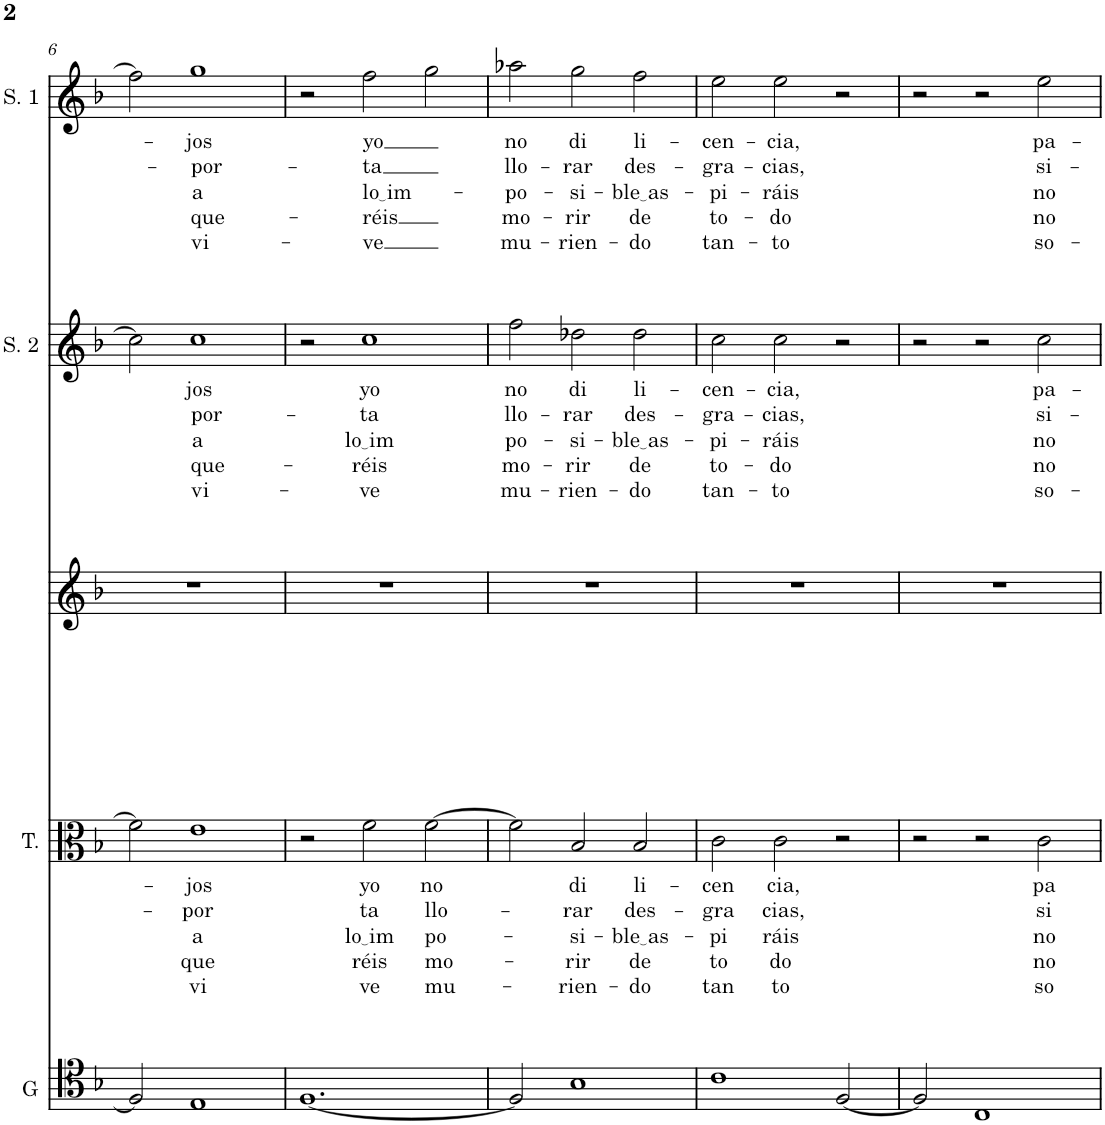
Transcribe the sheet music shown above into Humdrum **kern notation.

**kern	**kern	**text	**text	**text	**text	**text	**kern	**kern	**text	**text	**text	**text	**text	**kern	**text	**text	**text	**text	**text
*part5	*part4	*part4	*part4	*part4	*part4	*part4	*part3	*part2	*part2	*part2	*part2	*part2	*part2	*part1	*part1	*part1	*part1	*part1	*part1
*staff5	*staff4	*staff4	*staff4	*staff4	*staff4	*staff4	*staff3	*staff2	*staff2	*staff2	*staff2	*staff2	*staff2	*staff1	*staff1	*staff1	*staff1	*staff1	*staff1
*I"Guión	*I"Tenor	*	*	*	*	*	*I"A. Bu.	*I"Soprano 2	*	*	*	*	*	*I"Soprano 1	*	*	*	*	*
*I'G	*I'T.	*	*	*	*	*	*	*I'S. 2	*	*	*	*	*	*I'S. 1	*	*	*	*	*
!!LO:PB:g=z
*clefC4	*clefC3	*	*	*	*	*	*clefG2	*clefG2	*	*	*	*	*	*clefG2	*	*	*	*	*
*k[b-]	*k[b-]	*	*	*	*	*	*k[b-]	*k[b-]	*	*	*	*	*	*k[b-]	*	*	*	*	*
*M3/2	*M3/2	*	*	*	*	*	*M3/2	*M3/2	*	*	*	*	*	*M3/2	*	*	*	*	*
=6	=6	=6	=6	=6	=6	=6	=6	=6	=6	=6	=6	=6	=6	=6	=6	=6	=6	=6	=6
2F/]	2f\]	.	.	.	.	.	1.r	2cc\]	.	.	.	.	.	2ff\]	.	.	.	.	.
!	!	!LO:LY:b	!LO:LY:b	!LO:LY:b	!LO:LY:b	!LO:LY:b	!	!	!LO:LY:b	!LO:LY:b	!LO:LY:b	!LO:LY:b	!LO:LY:b	!	!LO:LY:b	!LO:LY:b	!LO:LY:b	!LO:LY:b	!LO:LY:b
1E	1e	-jos	-por	a	que	vi	.	1cc	-jos	-por-	a	que-	vi-	1gg	-jos	-por-	a	que-	vi-
=7	=7	=7	=7	=7	=7	=7	=7	=7	=7	=7	=7	=7	=7	=7	=7	=7	=7	=7	=7
[1.F	2r	.	.	.	.	.	1.r	2r	.	.	.	.	.	2r	.	.	.	.	.
!	!	!LO:LY:b	!LO:LY:b	!LO:LY:b	!LO:LY:b	!LO:LY:b	!	!	!LO:LY:b	!LO:LY:b	!LO:LY:b	!LO:LY:b	!LO:LY:b	!	!LO:LY:b	!LO:LY:b	!LO:LY:b	!LO:LY:b	!LO:LY:b
.	2f\	yo	-ta	lo im	-réis	-ve	.	1cc	yo	-ta	lo im	-réis	-ve	2ff\	yo	-ta	lo im	-réis	-ve
!	!	!LO:LY:b	!LO:LY:b	!LO:LY:b	!LO:LY:b	!LO:LY:b	!	!	!	!	!	!	!	!	!	!	!	!	!
.	[2f\	no	llo-	po-	mo-	mu-	.	.	.	.	.	.	.	2gg\	.	.	.	.	.
=8	=8	=8	=8	=8	=8	=8	=8	=8	=8	=8	=8	=8	=8	=8	=8	=8	=8	=8	=8
!	!	!	!	!	!	!	!	!	!LO:LY:b	!LO:LY:b	!LO:LY:b	!LO:LY:b	!LO:LY:b	!	!LO:LY:b	!LO:LY:b	!LO:LY:b	!LO:LY:b	!LO:LY:b
2F/]	2f\]	.	.	.	.	.	1.r	2ff\	no	llo-	-po-	mo-	mu-	2aa-X\	no	llo-	-po-	mo-	mu-
!	!	!LO:LY:b	!LO:LY:b	!LO:LY:b	!LO:LY:b	!LO:LY:b	!	!	!LO:LY:b	!LO:LY:b	!LO:LY:b	!LO:LY:b	!LO:LY:b	!	!LO:LY:b	!LO:LY:b	!LO:LY:b	!LO:LY:b	!LO:LY:b
1B-	2B-/	di	-rar	-si-	-rir	-rien-	.	2dd-X\	di	-rar	-si-	-rir	-rien-	2gg\	di	-rar	-si-	-rir	-rien-
!	!	!LO:LY:b	!LO:LY:b	!LO:LY:b	!LO:LY:b	!LO:LY:b	!	!	!LO:LY:b	!LO:LY:b	!LO:LY:b	!LO:LY:b	!LO:LY:b	!	!LO:LY:b	!LO:LY:b	!LO:LY:b	!LO:LY:b	!LO:LY:b
.	2B-/	li-	des-	ble as	de	-do	.	2dd-\	li-	des-	ble as	de	-do	2ff\	li-	des-	ble as	de	-do
=9	=9	=9	=9	=9	=9	=9	=9	=9	=9	=9	=9	=9	=9	=9	=9	=9	=9	=9	=9
!	!	!LO:LY:b	!LO:LY:b	!LO:LY:b	!LO:LY:b	!LO:LY:b	!	!	!LO:LY:b	!LO:LY:b	!LO:LY:b	!LO:LY:b	!LO:LY:b	!	!LO:LY:b	!LO:LY:b	!LO:LY:b	!LO:LY:b	!LO:LY:b
1c	2c\	-cen	-gra	-pi	to	tan	1.r	2cc\	-cen-	-gra-	-pi-	to-	tan-	2ee\	-cen-	-gra-	-pi-	to-	tan-
!	!	!LO:LY:b	!LO:LY:b	!LO:LY:b	!LO:LY:b	!LO:LY:b	!	!	!LO:LY:b	!LO:LY:b	!LO:LY:b	!LO:LY:b	!LO:LY:b	!	!LO:LY:b	!LO:LY:b	!LO:LY:b	!LO:LY:b	!LO:LY:b
.	2c\	-cia,	-cias,	-ráis	-do	-to	.	2cc\	-cia,	-cias,	-ráis	-do	-to	2ee\	-cia,	-cias,	-ráis	-do	-to
[2F/	2r	.	.	.	.	.	.	2r	.	.	.	.	.	2r	.	.	.	.	.
=10	=10	=10	=10	=10	=10	=10	=10	=10	=10	=10	=10	=10	=10	=10	=10	=10	=10	=10	=10
2F/]	2r	.	.	.	.	.	1.r	2r	.	.	.	.	.	2r	.	.	.	.	.
1C	2r	.	.	.	.	.	.	2r	.	.	.	.	.	2r	.	.	.	.	.
!	!	!LO:LY:b	!LO:LY:b	!LO:LY:b	!LO:LY:b	!LO:LY:b	!	!	!LO:LY:b	!LO:LY:b	!LO:LY:b	!LO:LY:b	!LO:LY:b	!	!LO:LY:b	!LO:LY:b	!LO:LY:b	!LO:LY:b	!LO:LY:b
.	2c\	pa	si	no	no	so	.	2cc\	pa-	si-	no	no	so-	2ee\	pa-	si-	no	no	so-
=	=	=	=	=	=	=	=	=	=	=	=	=	=	=	=	=	=	=	=
*-	*-	*-	*-	*-	*-	*-	*-	*-	*-	*-	*-	*-	*-	*-	*-	*-	*-	*-	*-
